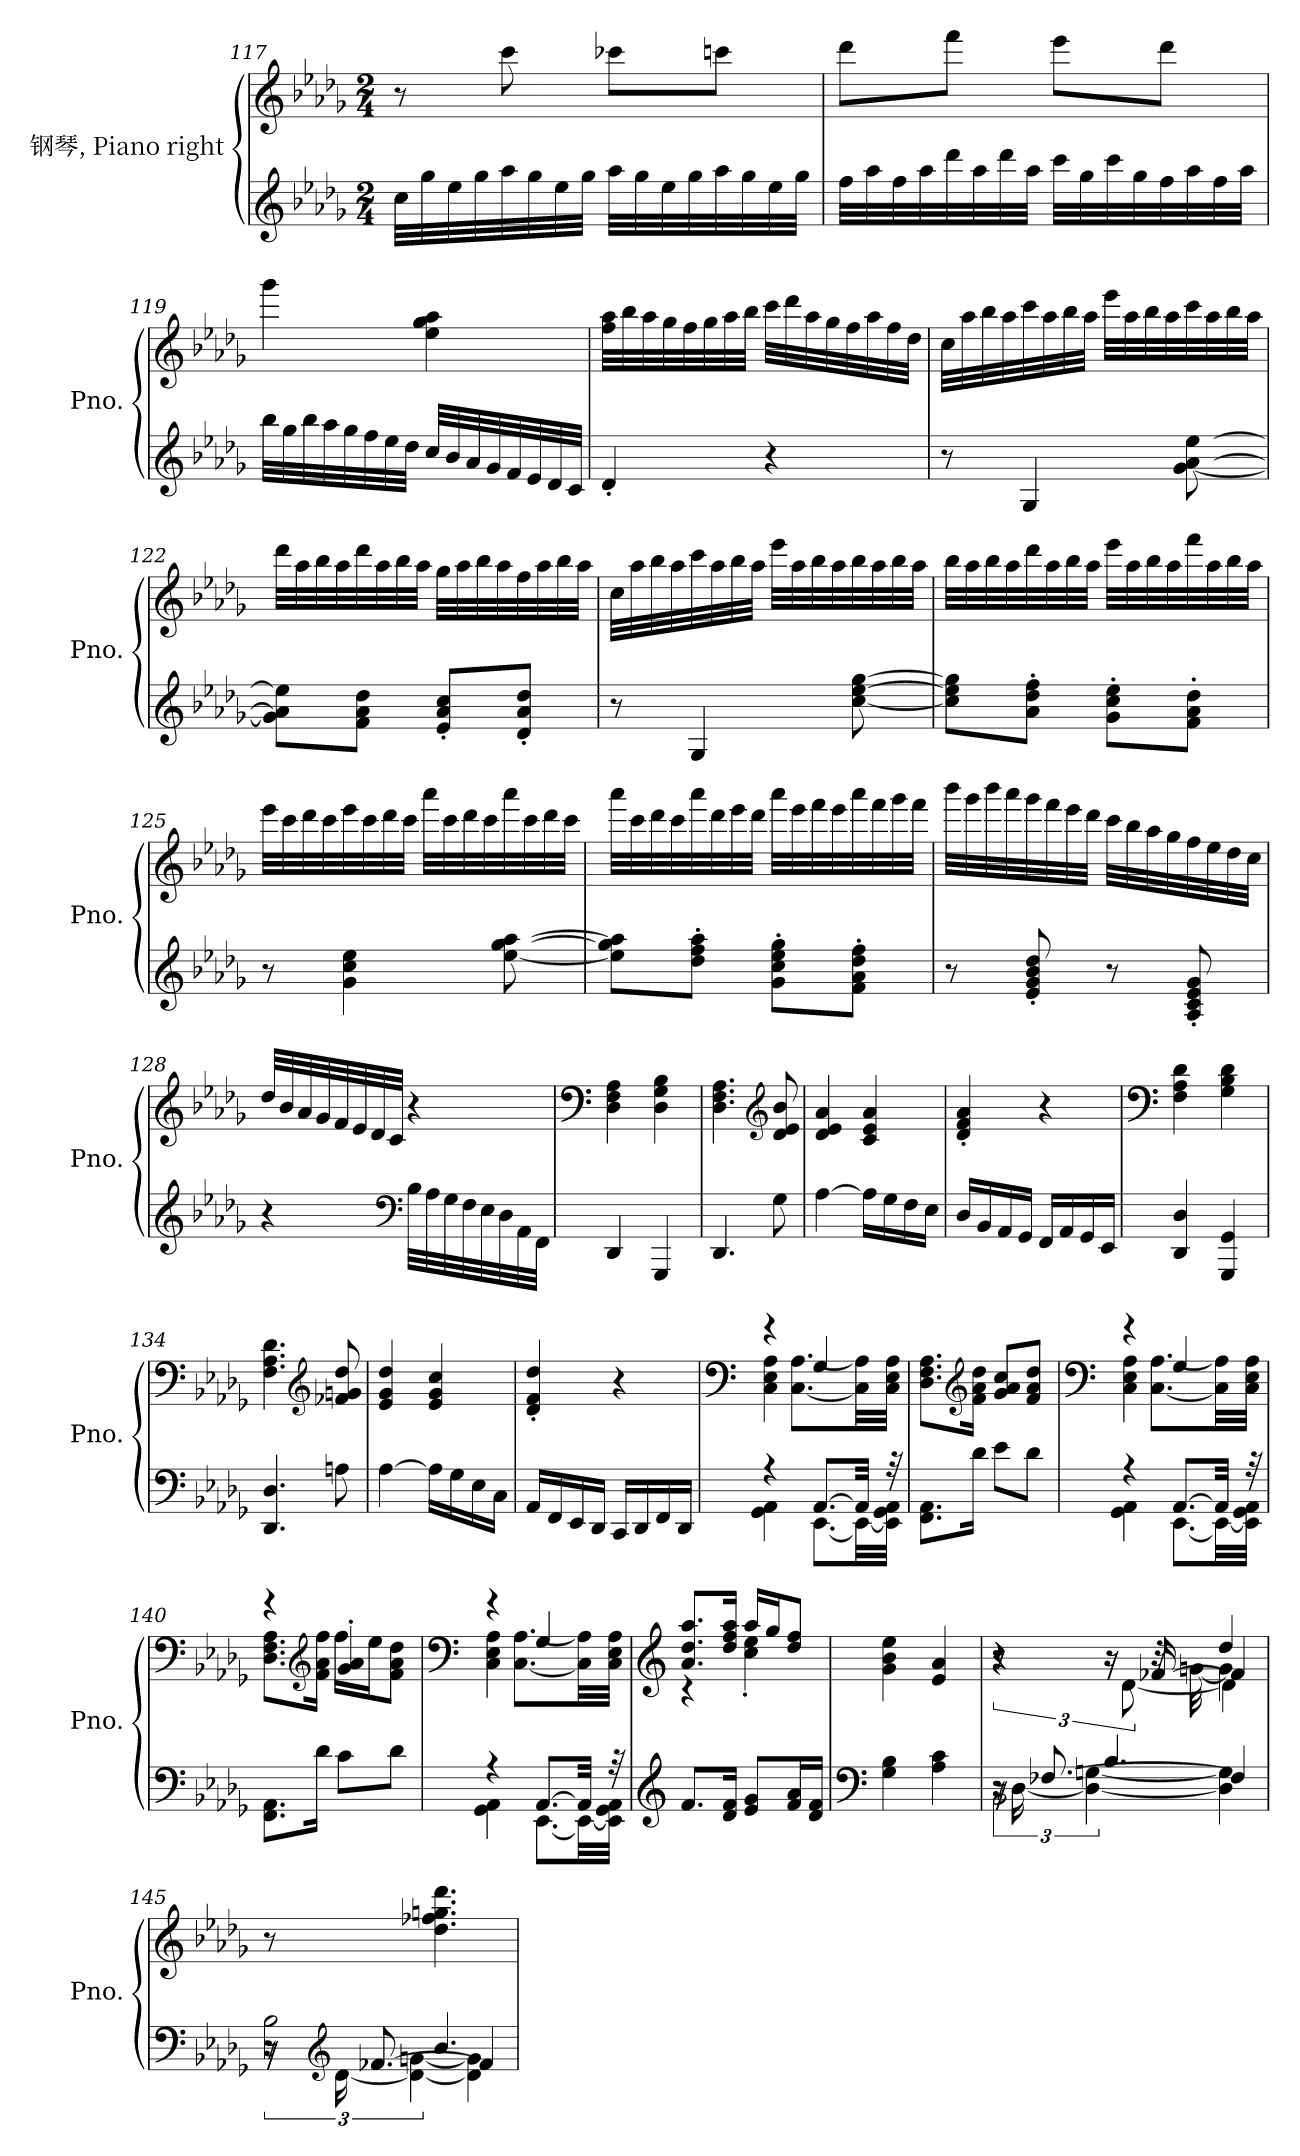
**kern	**kern
*part1	*part1
*staff2	*staff1
*I"钢琴, Piano right	*
*I'Pno.	*
*clefG2	*clefG2
*k[b-e-a-d-g-]	*k[b-e-a-d-g-]
*M2/4	*M2/4
*MM52	*MM52
=117	=117
32cc\LLL	8r
32gg-\	.
32ee-\	.
32gg-\	.
32aa-\	8ccc\
32gg-\	.
32ee-\	.
32gg-\JJJ	.
*	*MM54
32aa-\LLL	8ccc-X\L
32gg-\	.
32ee-\	.
32gg-\	.
*	*MM51
32aa-\	8cccn\J
32gg-\	.
32ee-\	.
32gg-\JJJ	.
!!LO:LB:g=z
=118	=118
*	*MM54
32ff\LLL	8ddd-\L
32aa-\	.
32ff\	.
32aa-\	.
32ddd-\	8fff\J
32aa-\	.
32ddd-\	.
32aa-\JJJ	.
*	*MM54
32ccc\LLL	8eee-\L
32gg-\	.
32ccc\	.
32gg-\	.
*	*MM51
32ff\	8ddd-\J
32aa-\	.
32ff\	.
32aa-\JJJ	.
=119	=119
32bb-\LLL	4ggg-\
32gg-\	.
32bb-\	.
32aa-\	.
32gg-\	.
32ff\	.
32ee-\	.
32dd-\JJJ	.
32cc/LLL	4ee-\ 4gg-\ 4aa-\
32b-/	.
32a-/	.
32g-/	.
32f/	.
32e-/	.
32d-/	.
32c/JJJ	.
!!LO:PB:g=z
=120	=120
*	*MM50
4d-'/	32ff\ 32aa-\LLL
.	32bb-\
*	*MM51
.	32aa-\
.	32gg-\
.	32ff\
.	32gg-\
*	*MM52
.	32aa-\
.	32bb-\JJJ
4r	32ccc\LLL
.	32ddd-\
*	*MM51
.	32aa-\
.	32gg-\
.	32ff\
.	32aa-\
.	32ff\
*	*MM48
.	32dd-\JJJ
=121	=121
*	*MM50
8r	32cc\LLL
.	32aa-\
*	*MM53
.	32bb-\
.	32aa-\
4G-/	32ccc\
.	32aa-\
.	32bb-\
.	32aa-\JJJ
*	*MM50
.	32eee-\LLL
.	32aa-\
*	*MM52
.	32bb-\
.	32aa-\
[8g-\ [8a-\ [8ee-\	32ccc\
.	32aa-\
.	32bb-\
.	32aa-\JJJ
!!LO:LB:g=z
=122	=122
*	*MM53
8g-\] 8a-\] 8ee-\]L	32ddd-\LLL
.	32aa-\
*	*MM54
.	32bb-\
.	32aa-\
*	*MM53
8f\ 8a-\ 8dd-\J	32ddd-\
.	32aa-\
.	32bb-\
.	32aa-\JJJ
*	*MM54
8e-/' 8a-/' 8cc/'L	32gg-\LLL
.	32aa-\
.	32bb-\
.	32aa-\
*	*MM51
8d-/' 8a-/' 8dd-/'J	32ff\
.	32aa-\
.	32bb-\
.	32aa-\JJJ
=123	=123
*	*MM50
8r	32cc\LLL
.	32aa-\
*	*MM53
.	32bb-\
.	32aa-\
*	*MM52
4G-/	32ccc\
.	32aa-\
.	32bb-\
.	32aa-\JJJ
*	*MM51
.	32eee-\LLL
.	32aa-\
*	*MM53
.	32bb-\
.	32aa-\
[8cc\ [8ee-\ [8gg-\	32bb-\
.	32aa-\
.	32bb-\
.	32aa-\JJJ
!!LO:LB:g=z
=124	=124
8cc\] 8ee-\] 8gg-\]L	32bb-\LLL
.	32aa-\
*	*MM54
.	32bb-\
.	32aa-\
8a-\' 8dd-\' 8ff\'J	32ddd-\
.	32aa-\
.	32bb-\
.	32aa-\JJJ
8g-\' 8cc\' 8ee-\'L	32eee-\LLL
.	32aa-\
.	32bb-\
.	32aa-\
*	*MM51
8f\' 8a-\' 8dd-\'J	32fff\
.	32aa-\
.	32bb-\
.	32aa-\JJJ
!!LO:LB:g=z
=125	=125
*	*MM50
8r	32eee-\LLL
.	32ccc\
*	*MM53
.	32ddd-\
.	32ccc\
*	*MM51
4g-\ 4cc\ 4ee-\	32eee-\
.	32ccc\
.	32ddd-\
.	32ccc\JJJ
*	*MM49
.	32aaa-\LLL
.	32ccc\
*	*MM51
.	32ddd-\
.	32ccc\
[8ee-\ [8gg-\ [8aa-\	32aaa-\
.	32ccc\
.	32ddd-\
.	32ccc\JJJ
=126	=126
*	*MM49
8ee-\] 8gg-\] 8aa-\]L	32aaa-\LLL
.	32ccc\
*	*MM54
.	32ddd-\
.	32ccc\
*	*MM51
8dd-\' 8ff\' 8aa-\'J	32aaa-\
.	32ddd-\
.	32eee-\
.	32ddd-\JJJ
*	*MM52
8g-\' 8cc\' 8ee-\' 8gg-\'L	32aaa-\LLL
.	32eee-\
.	32fff\
.	32eee-\
*	*MM51
8f\' 8a-\' 8dd-\' 8ff\'J	32aaa-\
.	32fff\
.	32ggg-\
*	*MM49
.	32fff\JJJ
!!LO:LB:g=z
=127	=127
*	*MM51
8r	32bbb-\LLL
*	*MM43
.	32ggg-\
*	*MM49
.	32bbb-\
*	*MM50
.	32aaa-\
*	*MM49
8e-/' 8g-/' 8b-/' 8dd-/'	32ggg-\
.	32fff\
.	32eee-\
.	32ddd-\JJJ
8r	32ccc\LLL
.	32bb-\
.	32aa-\
.	32gg-\
8A-/' 8c/' 8e-/' 8g-/'	32ff\
.	32ee-\
.	32dd-\
.	32cc\JJJ
=128	=128
*	*MM48
4r	32dd-/LLL
.	32b-/
.	32a-/
.	32g-/
*	*MM47
.	32f/
.	32e-/
.	32d-/
.	32c/JJJ
*clefF4	*
*	*MM47
32B-\LLL	4r
32A-\	.
32G-\	.
32F\	.
32E-\	.
32D-\	.
32AA-\	.
32FF\JJJ	.
=129	=129
*	*clefF4
*	*MM40
4DD-/	4D-\ 4F\ 4A-\
*	*MM37
4GGG-/	4D-\ 4G-\ 4B-\
!!LO:LB:g=z
=130	=130
*	*MM45
4.DD-/	4.D-\ 4.F\ 4.A-\
*	*clefG2
*	*MM44
8G-\	8d-/ 8e-/ 8b-/
=131	=131
*	*MM42
[4A-\	4d-/ 4e-/ 4a-/
*	*MM46
16A-\LL]	4c/ 4e-/ 4a-/
16G-\	.
16F\	.
16E-\JJ	.
=132	=132
16D-/LL	4d-/' 4f/' 4a-/'
16BB-/	.
16AA-/	.
16GG-/JJ	.
*	*MM45
16FF/LL	4r
16AA-/	.
16GG-/	.
16EE-/JJ	.
=133	=133
*	*clefF4
*	*MM40
4DD-/ 4D-/	4F\ 4A-\ 4d-\
*	*MM36
4GGG-/ 4GG-/	4G-\ 4B-\ 4d-\
=134	=134
*	*MM44
4.DD-/ 4.D-/	4.F\ 4.A-\ 4.d-\
*	*clefG2
8An\	8f-X/ 8gn/ 8dd-/
=135	=135
[4A-\	4e-/ 4g-/ 4dd-/
*	*MM44
16A-\LL]	4e-/ 4g-/ 4cc/
16G-\	.
16E-\	.
16C\JJ	.
!!LO:PB:g=z
=136	=136
*	*MM43
16AA-/LL	4d-/' 4f/' 4dd-/'
16FF/	.
16EE-/	.
16DD-/JJ	.
16CC/LL	4r
16DD-/	.
16FF/	.
16DD-/JJ	.
=137	=137
*	*clefF4
*	*MM40
*^	*^
4r	4GG-\ 4AA-\	4r	4C\ 4E-\ 4A-\
*	*	*MM42	*
[8.AA-/L	[8.EE-\L	4G-/	[8.C\ [8.A-\L
*	*	*MM37	*
32AA-/Jkk]	32EE-\LL_	.	32C\] 32A-\]LL
32r	32EE-\] 32GG-\ 32AA-\JJJ	.	32C\ 32E-\ 32A-\JJJ
*v	*v	*	*
*	*v	*v
=138	=138
*	*MM39
8.FF\ 8.AA-\L	8.D-\ 8.F\ 8.A-\L
*	*clefG2
*	*MM40
16d-\Jk	16f\ 16a-\ 16dd-\Jk
*	*MM38
8e-\L	8g-/ 8a-/ 8cc/L
*	*MM40
8d-\J	8f/ 8a-/ 8dd-/J
=139	=139
*	*clefF4
*	*MM39
*^	*^
4r	4GG-\ 4AA-\	4r	4C\ 4E-\ 4A-\
*	*	*MM41	*
[8.AA-/L	[8.EE-\L	4G-/	[8.C\ [8.A-\L
*	*	*MM37	*
32AA-/Jkk]	32EE-\LL_	.	32C\] 32A-\]LL
32r	32EE-\] 32GG-\ 32AA-\JJJ	.	32C\ 32E-\ 32A-\JJJ
*v	*v	*	*
!!LO:LB:g=z	!!
=140	=140	=140
*	*MM40	*
8.FF\ 8.AA-\L	4r	8.D-\ 8.F\ 8.A-\L
*	*clefG2	*
*	*MM41	*
16d-\Jk	.	16f\ 16a-\ 16ff\Jk
*	*MM45	*
8c\L	4g-/' 4a-/'	16ff\LL
*	*MM42	*
.	.	16ee-\J
*	*MM39	*
8d-\J	.	8f\ 8a-\ 8dd-\J
=141	=141	=141
*	*clefF4	*
*	*MM41	*
*^	*	*
4r	4GG-\ 4AA-\	4r	4C\ 4E-\ 4A-\
*	*	*MM38	*
[8.AA-/L	[8.EE-\L	4G-/	[8.C\ [8.A-\L
*	*	*MM37	*
32AA-/Jkk]	32EE-\LL_	.	32C\] 32A-\]LL
32r	32EE-\] 32GG-\ 32AA-\JJJ	.	32C\ 32E-\ 32A-\JJJ
*v	*v	*	*
=142	=142	=142
*clefG2	*clefG2	*
*	*MM41	*
8.f/L	8.a-/ 8.dd-/ 8.aa-/L	4r
*	*MM42	*
16d-/ 16f/Jk	16dd-/ 16ff/ 16aa-/Jk	.
*	*MM44	*
8e-/ 8g-/L	16aa-/LL	4cc\' 4ee-\'
.	16gg-/J	.
16f/ 16a-/L	8dd-/ 8ff/J	.
16d-/ 16f/JJ	.	.
*	*v	*v
=143	=143
*clefF4	*
4G-\ 4B-\	4g-\ 4b-\ 4ee-\
*	*MM38
4A-\ 4c\	4e-/ 4a-/
!!LO:LB:g=z
=144	=144
*	*MM39
*^	*^
*	*^	*	*^
*	*	*^	*	*	*^
8r	24r	16r	2BB-\	4r	8r	8r	6r
.	[24D-\	.	.	.	.	.	.
.	.	[8.F-X/	.	.	.	.	.
.	6D-\_ [6Gn\	.	.	.	.	.	.
4.B-/	.	.	.	.	16r	16r	.
.	.	.	.	.	.	.	[12d-\
.	.	.	.	.	32r	[16f-X/	.
.	.	.	.	.	[32gn\	.	.
*	*	*	*	*MM27	*	*	*
.	4D-\] 4G\]	4F-/]	.	4dd-/	4g\]	4f-/]	4d-\]
*	*	*	*	*v	*v	*v	*v
=145	=145	=145	=145	=145
*	*	*	*	*MM64
8r	24r	16r	2B-\	8r
*clefG2	*	*	*	*
.	[24d-\	.	.	.
.	.	[8.f-X/	.	.
.	6d-\_ [6gn\	.	.	.
*	*	*	*	*MM21
4.b-/	.	.	.	4.dd-\ 4.ff-X\ 4.ggn\ 4.ddd-\
.	4d-\] 4g\]	4f-/]	.	.
*v	*v	*v	*v	*
=	=
*-	*-
